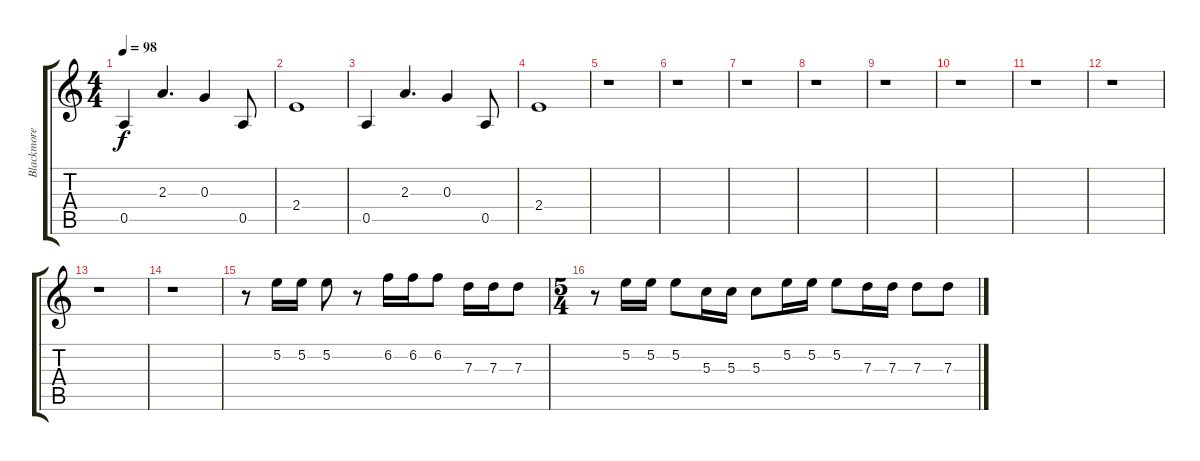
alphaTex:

\track ("Blackmore" "Blackmore") {instrument electricguitarclean}
\staff {score tabs}
\tuning (E4 B3 G3 D3 A2 E2) {hide}
\ts (4 4)
\tempo 98
\clef g2
\ks c
0.5.4{dy f} 2.3.4{d} 0.3.4 0.5.8 |
2.4.1 |
0.5.4 2.3.4{d} 0.3.4 0.5.8 |
2.4.1 |
r.1 |
r.1 |
r.1 |
r.1 |
r.1 |
r.1 |
r.1 |
r.1 |
r.1 |
r.1 |
r.8{instrument electricguitarmuted} 5.2.16 5.2.16 5.2.8 r.8 6.2.16 6.2.16 6.2.8 7.3.16 7.3.16 7.3.8 |
\ts (5 4)
r.8 5.2.16 5.2.16 5.2.8 5.3.16 5.3.16 5.3.8 5.2.16 5.2.16 5.2.8 7.3.16 7.3.16 7.3.8 7.3.8
